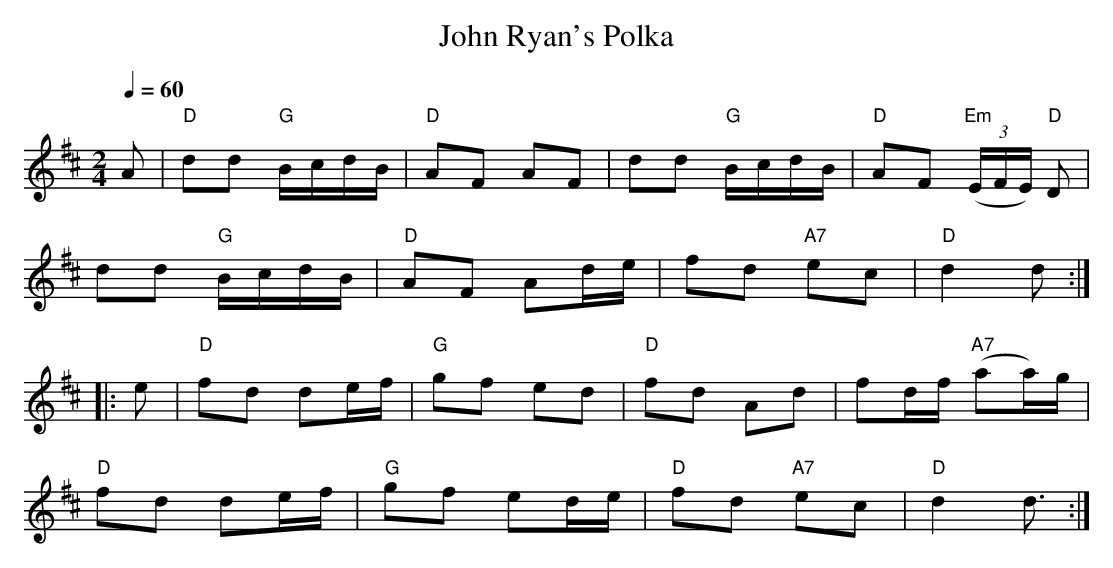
X:1
T:John Ryan's Polka
M:2/4
L:1/16
K:D Major
Q:1/4=60
A2 | "D"d2d2 "G"BcdB | "D"A2F2 A2F2 | d2d2 "G"BcdB | "D"A2F2 "Em"((3EFE) "D"D2 |
d2d2 "G"BcdB | "D"A2F2 A2de | f2d2 "A7"e2c2 | "D"d4 d2 :|
|: e2 | "D"f2d2 d2ef | "G"g2f2 e2d2 | "D"f2d2 A2d2 |f2df "A7"(a2a)g |
"D"f2d2 d2ef | "G"g2f2 e2de | "D"f2d2 "A7"e2c2 | "D"d4 d3 :|
